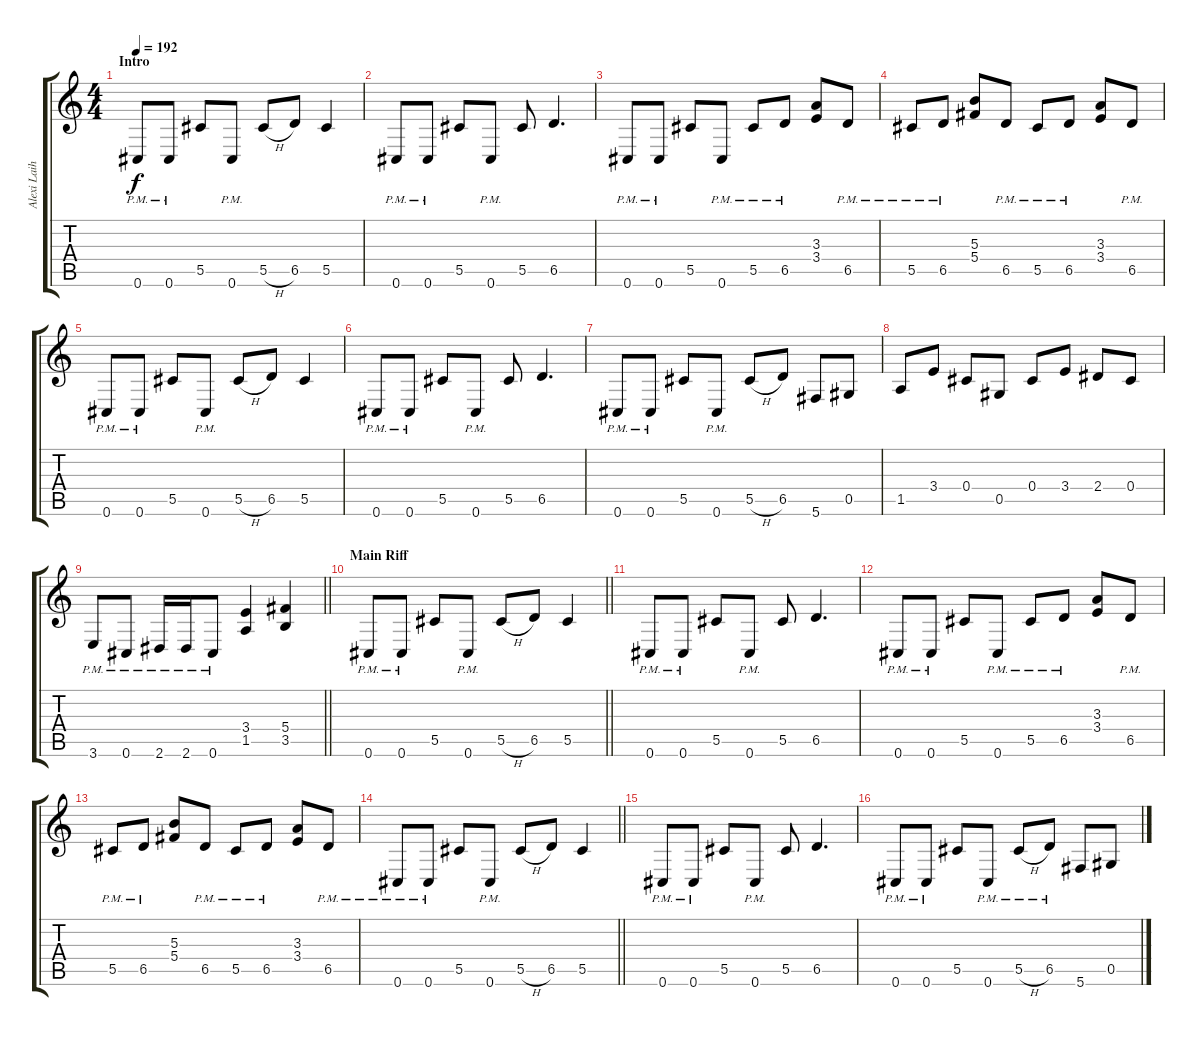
\track ("Alexi Laiho" "Alexi Laih") {instrument overdrivenguitar}
\staff {score tabs}
\tuning (Eb4 Bb3 Gb3 Db3 Ab2 Db2) {hide}
\ts (4 4)
\section ("" "Intro")
\tempo 192
\clef g2
\ks c
0.6{pm}.8{dy f instrument overdrivenguitar} 0.6{pm}.8 5.5.8 0.6{pm}.8 5.5{h}.8 6.5.8 5.5.4 |
0.6{pm}.8 0.6{pm}.8 5.5.8 0.6{pm}.8 5.5.8 6.5.4{d} |
0.6{pm}.8 0.6{pm}.8 5.5.8 0.6{pm}.8 5.5{pm}.8 6.5{pm}.8 (3.3 3.4).8 6.5{pm}.8 |
5.5{pm}.8 6.5{pm}.8 (5.3 5.4).8 6.5{pm}.8 5.5{pm}.8 6.5{pm}.8 (3.3 3.4).8 6.5{pm}.8 |
0.6{pm}.8 0.6{pm}.8 5.5.8 0.6{pm}.8 5.5{h}.8 6.5.8 5.5.4 |
0.6{pm}.8 0.6{pm}.8 5.5.8 0.6{pm}.8 5.5.8 6.5.4{d} |
0.6{pm}.8 0.6{pm}.8 5.5.8 0.6{pm}.8 5.5{h}.8 6.5.8 5.6.8 0.5.8 |
1.5.8 3.4.8 0.4.8 0.5.8 0.4.8 3.4.8 2.4.8 0.4.8 |
\barLineRight lightlight
3.6{pm}.8 0.6{pm}.8 2.6{pm}.16 2.6{pm}.16 0.6{pm}.8 (3.4 1.5).4 (5.4 3.5).4 |
\section ("" "Main Riff")
\barLineRight lightlight
0.6{pm}.8 0.6{pm}.8 5.5.8 0.6{pm}.8 5.5{h}.8 6.5.8 5.5.4 |
0.6{pm}.8 0.6{pm}.8 5.5.8 0.6{pm}.8 5.5.8 6.5.4{d} |
0.6{pm}.8 0.6{pm}.8 5.5.8 0.6{pm}.8 5.5{pm}.8 6.5{pm}.8 (3.3 3.4).8 6.5{pm}.8 |
5.5{pm}.8 6.5{pm}.8 (5.3 5.4).8 6.5{pm}.8 5.5{pm}.8 6.5{pm}.8 (3.3 3.4).8 6.5{pm}.8 |
\barLineRight lightlight
0.6{pm}.8 0.6{pm}.8 5.5.8 0.6{pm}.8 5.5{h}.8 6.5.8 5.5.4 |
0.6{pm}.8 0.6{pm}.8 5.5.8 0.6{pm}.8 5.5.8 6.5.4{d} |
0.6{pm}.8 0.6{pm}.8 5.5.8 0.6{pm}.8 5.5{h pm}.8 6.5{pm}.8 5.6.8 0.5.8
